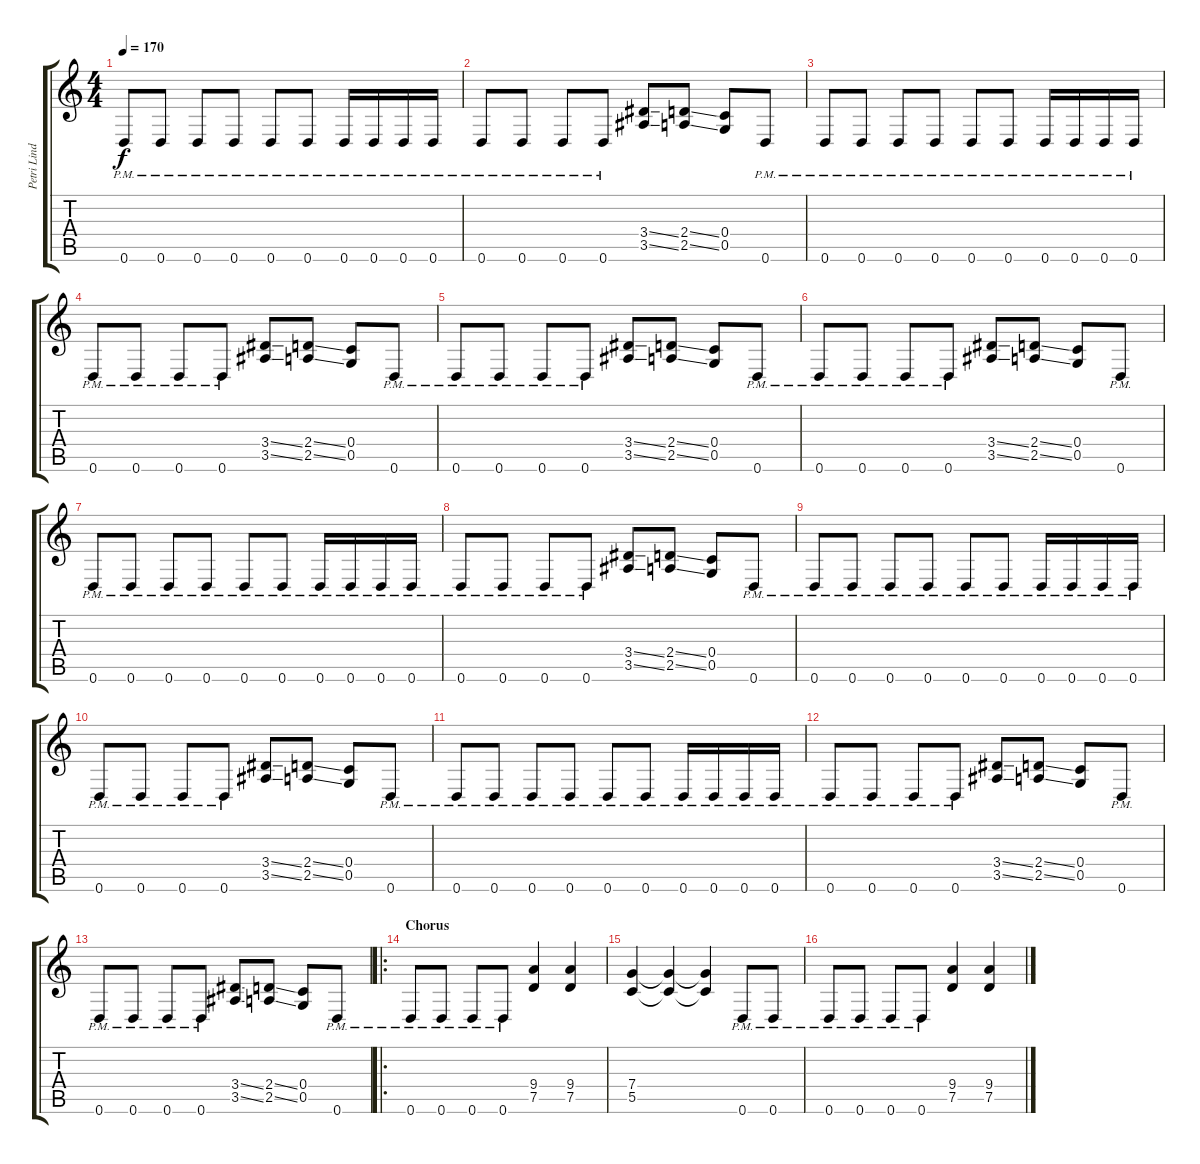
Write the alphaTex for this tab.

\track ("Petri Lindroos" "Petri Lind") {instrument distortionguitar}
\staff {score tabs}
\tuning (D4 A3 F3 C3 G2 D2) {hide}
\ts (4 4)
\tempo 170
\clef g2
\ks c
0.6{pm}.8{dy f} 0.6{pm}.8 0.6{pm}.8 0.6{pm}.8 0.6{pm}.8 0.6{pm}.8 0.6{pm}.16 0.6{pm}.16 0.6{pm}.16 0.6{pm}.16 |
0.6{pm}.8 0.6{pm}.8 0.6{pm}.8 0.6{pm}.8 (3.4{ss} 3.5{ss}).8 (2.4{ss} 2.5{ss}).8 (0.4 0.5).8 0.6{pm}.8 |
0.6{pm}.8 0.6{pm}.8 0.6{pm}.8 0.6{pm}.8 0.6{pm}.8 0.6{pm}.8 0.6{pm}.16 0.6{pm}.16 0.6{pm}.16 0.6{pm}.16 |
0.6{pm}.8 0.6{pm}.8 0.6{pm}.8 0.6{pm}.8 (3.4{ss} 3.5{ss}).8 (2.4{ss} 2.5{ss}).8 (0.4 0.5).8 0.6{pm}.8 |
0.6{pm}.8 0.6{pm}.8 0.6{pm}.8 0.6{pm}.8 (3.4{ss} 3.5{ss}).8 (2.4{ss} 2.5{ss}).8 (0.4 0.5).8 0.6{pm}.8 |
0.6{pm}.8 0.6{pm}.8 0.6{pm}.8 0.6{pm}.8 (3.4{ss} 3.5{ss}).8 (2.4{ss} 2.5{ss}).8 (0.4 0.5).8 0.6{pm}.8 |
0.6{pm}.8 0.6{pm}.8 0.6{pm}.8 0.6{pm}.8 0.6{pm}.8 0.6{pm}.8 0.6{pm}.16 0.6{pm}.16 0.6{pm}.16 0.6{pm}.16 |
0.6{pm}.8 0.6{pm}.8 0.6{pm}.8 0.6{pm}.8 (3.4{ss} 3.5{ss}).8 (2.4{ss} 2.5{ss}).8 (0.4 0.5).8 0.6{pm}.8 |
0.6{pm}.8 0.6{pm}.8 0.6{pm}.8 0.6{pm}.8 0.6{pm}.8 0.6{pm}.8 0.6{pm}.16 0.6{pm}.16 0.6{pm}.16 0.6{pm}.16 |
0.6{pm}.8 0.6{pm}.8 0.6{pm}.8 0.6{pm}.8 (3.4{ss} 3.5{ss}).8 (2.4{ss} 2.5{ss}).8 (0.4 0.5).8 0.6{pm}.8 |
0.6{pm}.8 0.6{pm}.8 0.6{pm}.8 0.6{pm}.8 0.6{pm}.8 0.6{pm}.8 0.6{pm}.16 0.6{pm}.16 0.6{pm}.16 0.6{pm}.16 |
0.6{pm}.8 0.6{pm}.8 0.6{pm}.8 0.6{pm}.8 (3.4{ss} 3.5{ss}).8 (2.4{ss} 2.5{ss}).8 (0.4 0.5).8 0.6{pm}.8 |
0.6{pm}.8 0.6{pm}.8 0.6{pm}.8 0.6{pm}.8 (3.4{ss} 3.5{ss}).8 (2.4{ss} 2.5{ss}).8 (0.4 0.5).8 0.6{pm}.8 |
\ro
\section ("" "Chorus")
0.6{pm}.8 0.6{pm}.8 0.6{pm}.8 0.6{pm}.8 (9.4 7.5).4 (9.4 7.5).4 |
(7.4 5.5).4 (7.4{t} 5.5{t}).4 (7.4{t} 5.5{t}).4 0.6{pm}.8 0.6{pm}.8 |
0.6{pm}.8 0.6{pm}.8 0.6{pm}.8 0.6{pm}.8 (9.4 7.5).4 (9.4 7.5).4
